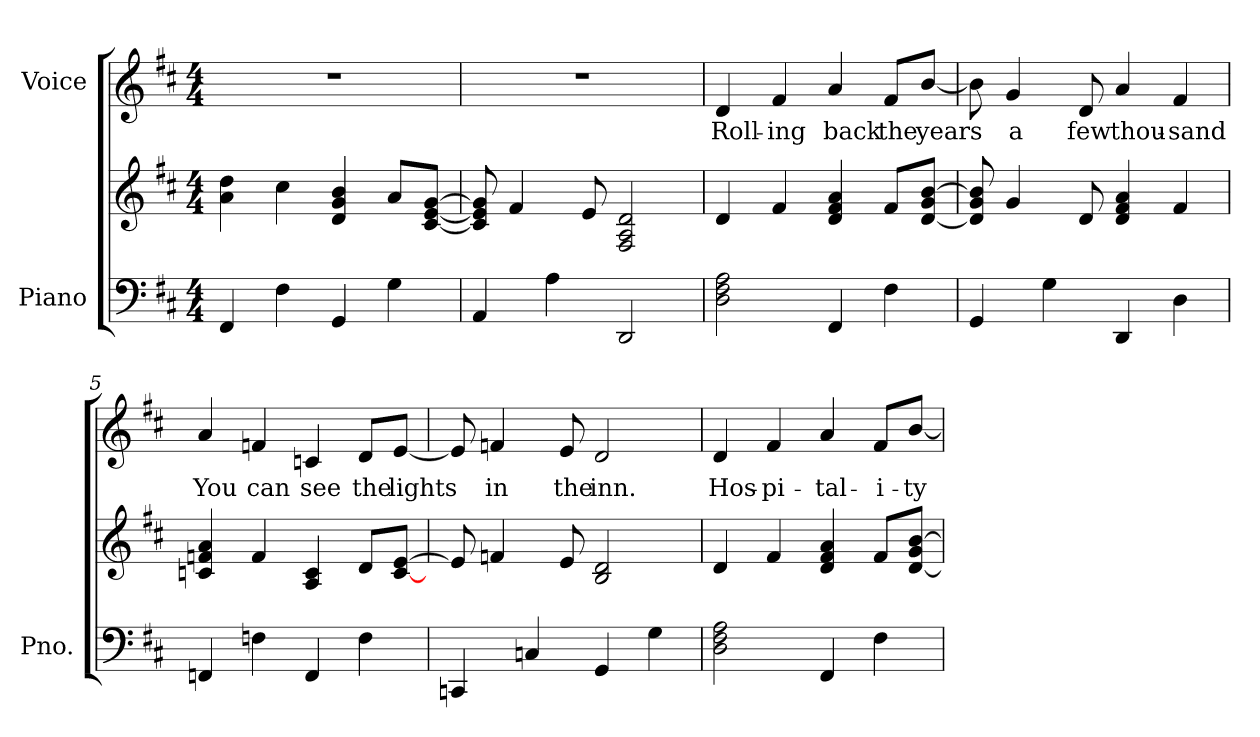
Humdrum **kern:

**kern	**kern	**kern	**text
*part2	*part2	*part1	*part1
*staff3	*staff2	*staff1	*staff1
*I"Piano	*	*I"Voice	*
*I'Pno.	*	*	*
!!LO:PB:g=z
*clefF4	*clefG2	*clefG2	*
*k[f#c#]	*k[f#c#]	*k[f#c#]	*
*D:	*D:	*D:	*
*M4/4	*M4/4	*M4/4	*
*MM150	*MM150	*MM150	*
=1	=1	=1	=1
4FF#i/	4ai\ 4ddi	1r	.
4F#i\	4cc#i\	.	.
4GGi/	4di/ 4gi 4bi	.	.
4Gi\	8ai/L	.	.
.	[8c#i/ [8ei/ [8gi/J	.	.
=2	=2	=2	=2
4AAi/	8c#i/] 8ei] 8gi]	1r	.
.	4f#i/	.	.
4Ai\	.	.	.
.	8ei/	.	.
2DDi/	2F#i/ 2Ai 2di	.	.
=3	=3	=3	=3
!	!	!	!LO:LY:b:color=#000000
2Di\ 2F#i 2Ai	4di/	4di/	Roll-
!	!	!	!LO:LY:b:color=#000000
.	4f#i/	4f#i/	-ing
!	!	!	!LO:LY:b:color=#000000
4FF#i/	4di/ 4f#i 4ai	4ai/	back
!	!	!	!LO:LY:b:color=#000000
4F#i\	8f#i/L	8f#i/L	the
!	!	!	!LO:LY:b:color=#000000
.	[8di/ 8gi/ [8bi/J	[8bi/J	years
=4	=4	=4	=4
4GGi/	8di/] 8gi 8bi]	8bi\]	.
!	!	!	!LO:LY:b:color=#000000
.	4gi/	4gi/	a
4Gi\	.	.	.
!	!	!	!LO:LY:b:color=#000000
.	8di/	8di/	few
!	!	!	!LO:LY:b:color=#000000
4DDi/	4di/ 4f#i 4ai	4ai/	thou-
!	!	!	!LO:LY:b:color=#000000
4Di\	4f#i/	4f#i/	-sand
!!LO:LB:g=z
=5	=5	=5	=5
!	!	!	!LO:LY:b:color=#000000
4FFni/	4cni/ 4fni 4ai	4ai/	You
!	!	!	!LO:LY:b:color=#000000
4Fni\	4fi/	4fni/	can
!	!	!	!LO:LY:b:color=#000000
4FFi/	4Ai/ 4ci	4cni/	see
!	!	!	!LO:LY:b:color=#000000
4Fi\	8di/L	8di/L	the
!	!	!	!LO:LY:b:color=#000000
.	[8ci/ [8ei/J	[8ei/J	lights
=6	=6	=6	=6
4CCni/	8ei/]	8ei/]	.
!	!	!	!LO:LY:b:color=#000000
.	4fni/	4fni/	in
4Cni/	.	.	.
!	!	!	!LO:LY:b:color=#000000
.	8ei/	8ei/	the
!	!	!	!LO:LY:b:color=#000000
4GGi/	2Bi/ 2di	2di/	inn.
4Gi\	.	.	.
=7	=7	=7	=7
!	!	!	!LO:LY:b:color=#000000
2Di\ 2F#i 2Ai	4di/	4di/	Hos-
!	!	!	!LO:LY:b:color=#000000
.	4f#i/	4f#i/	-pi-
!	!	!	!LO:LY:b:color=#000000
4FF#i/	4di/ 4f#i 4ai	4ai/	-tal-
!	!	!	!LO:LY:b:color=#000000
4F#i\	8f#i/L	8f#i/L	-i-
!	!	!	!LO:LY:b:color=#000000
.	[8di/ 8gi/ [8bi/J	[8bi/J	-ty
=	=	=	=
*-	*-	*-	*-
